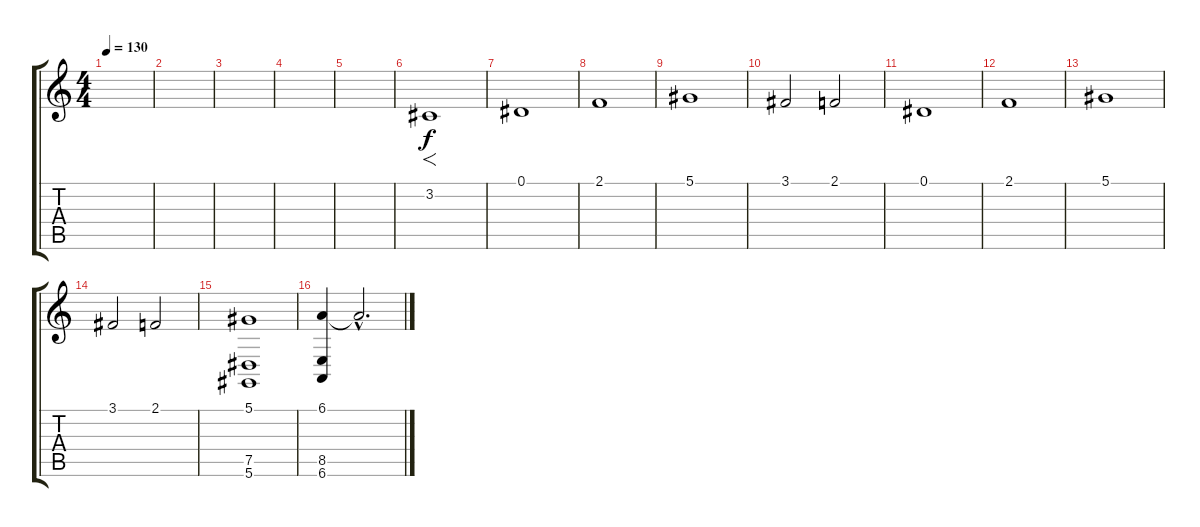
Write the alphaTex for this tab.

\track "" {instrument stringensemble1}
\staff {score tabs}
\tuning (Eb4 Bb3 Gb3 Db3 Ab2 Eb2) {hide}
\ts (4 4)
\tempo 130
\clef g2
\ks c
|
|
|
|
|
3.2.1{f} |
0.1.1 |
2.1.1 |
5.1.1 |
3.1.2 2.1.2 |
0.1.1 |
2.1.1 |
5.1.1 |
3.1.2 2.1.2 |
(5.1 7.5 5.6).1 |
(6.1 8.5 6.6).4 6.1{hac t}.2{d}
